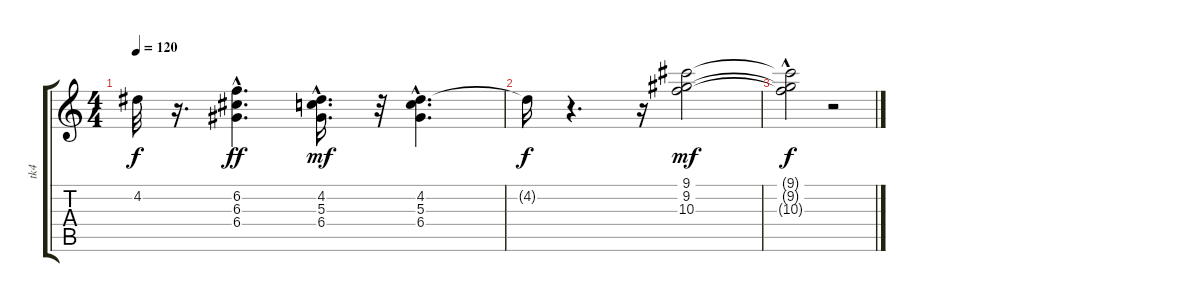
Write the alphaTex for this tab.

\track ("tk4" "tk4") {instrument acousticguitarnylon}
\staff {score tabs}
\tuning (E4 B3 G3 D3 A2 E2) {hide}
\ts (4 4)
\tempo 120
\clef g2
\ks c
4.2{t}.32{dy f} r.16{d} (6.2{hac} 6.3 6.4).4{d dy ff} (4.2 5.3{hac} 6.4{hac}).16{d dy mf} r.32 (4.2{hac} 5.3{hac} 6.4{hac}).4{d} |
4.2{t}.16{dy f} r.4{d} r.16 (9.1 9.2 10.3).2{dy mf} |
(9.1{t} 9.2{t} 10.3{hac t}).2{dy f} r.2
